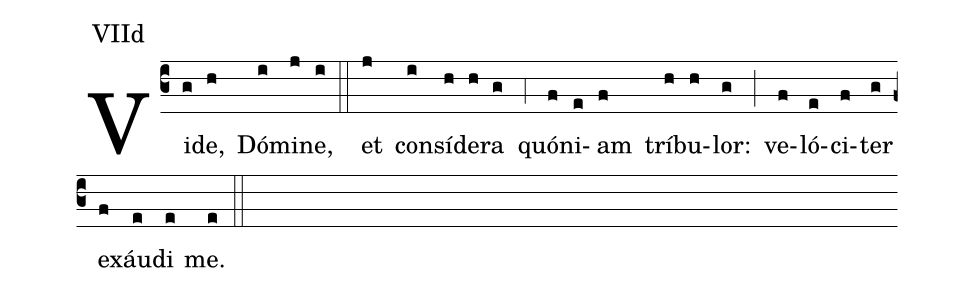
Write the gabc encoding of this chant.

annotation: VIId;
%%
(c3) Vi(g)de,(h) Dó(i)mi(j)ne,(i) (::) et(j) con(i)sí(h)de(h)ra(g) (;4) quó(f)ni(e)am(f) trí(h)bu(h)lor:(g) (;) ve(f)ló(e)ci(f)ter(g) ex(f)áu(e)di(e) me.(e) (::)
